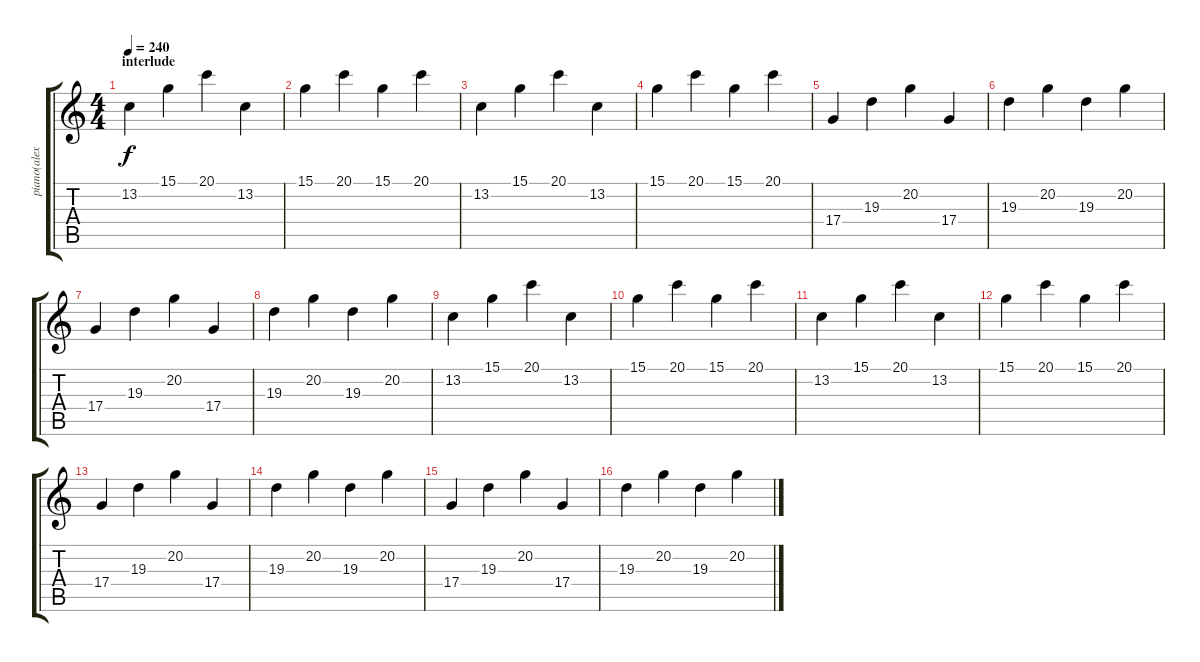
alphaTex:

\track ("piano(alex stariopoli)" "piano(alex") {instrument acousticgrandpiano}
\staff {score tabs}
\tuning (E4 B3 G3 D3 A2 E2) {hide}
\ts (4 4)
\section ("" "interlude")
\tempo 240
\clef g2
\ks c
13.2.4{dy f} 15.1.4 20.1.4 13.2.4 |
15.1.4 20.1.4 15.1.4 20.1.4 |
13.2.4 15.1.4 20.1.4 13.2.4 |
15.1.4 20.1.4 15.1.4 20.1.4 |
17.4.4 19.3.4 20.2.4 17.4.4 |
19.3.4 20.2.4 19.3.4 20.2.4 |
17.4.4 19.3.4 20.2.4 17.4.4 |
19.3.4 20.2.4 19.3.4 20.2.4 |
13.2.4 15.1.4 20.1.4 13.2.4 |
15.1.4 20.1.4 15.1.4 20.1.4 |
13.2.4 15.1.4 20.1.4 13.2.4 |
15.1.4 20.1.4 15.1.4 20.1.4 |
17.4.4 19.3.4 20.2.4 17.4.4 |
19.3.4 20.2.4 19.3.4 20.2.4 |
17.4.4 19.3.4 20.2.4 17.4.4 |
19.3.4 20.2.4 19.3.4 20.2.4
